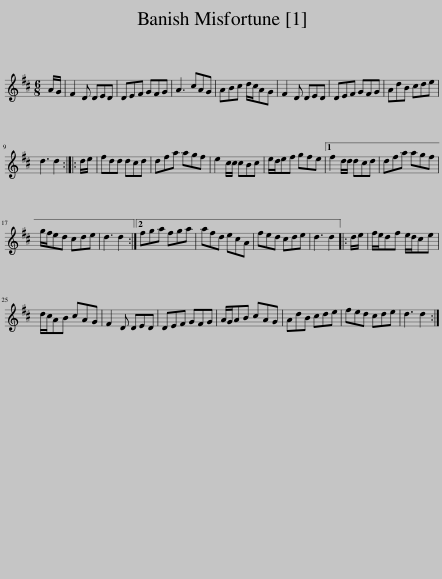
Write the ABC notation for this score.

X:1
L:1/8
M:6/8
I:linebreak $
K:D
V:1 treble
V:1
 A/G/ | F2 D DED | DEF GFG | A3 cAG | ABc d/c/AG | %5
 F2 D DED | DEF GFG | AdB cde |$ d3 d2 :: d/e/ | %10
 fdd dcd | dfa agf | e2 c/c/ cBc | e/d/ef gfe |1 f2 d/d/ dcd | %15
 dfa agf |$ g/f/ed cde | d3 d2 :|2 fga fga | afd ecA | %20
 fed cde | d3 d2 |: d/e/ | f/e/df e/d/ce |$ d/c/AB cAG | %25
 F2 D DED | DEF GFG | A/G/AB cAG | AdB cde | fed cde | %30
 d3 d2 :| %31
